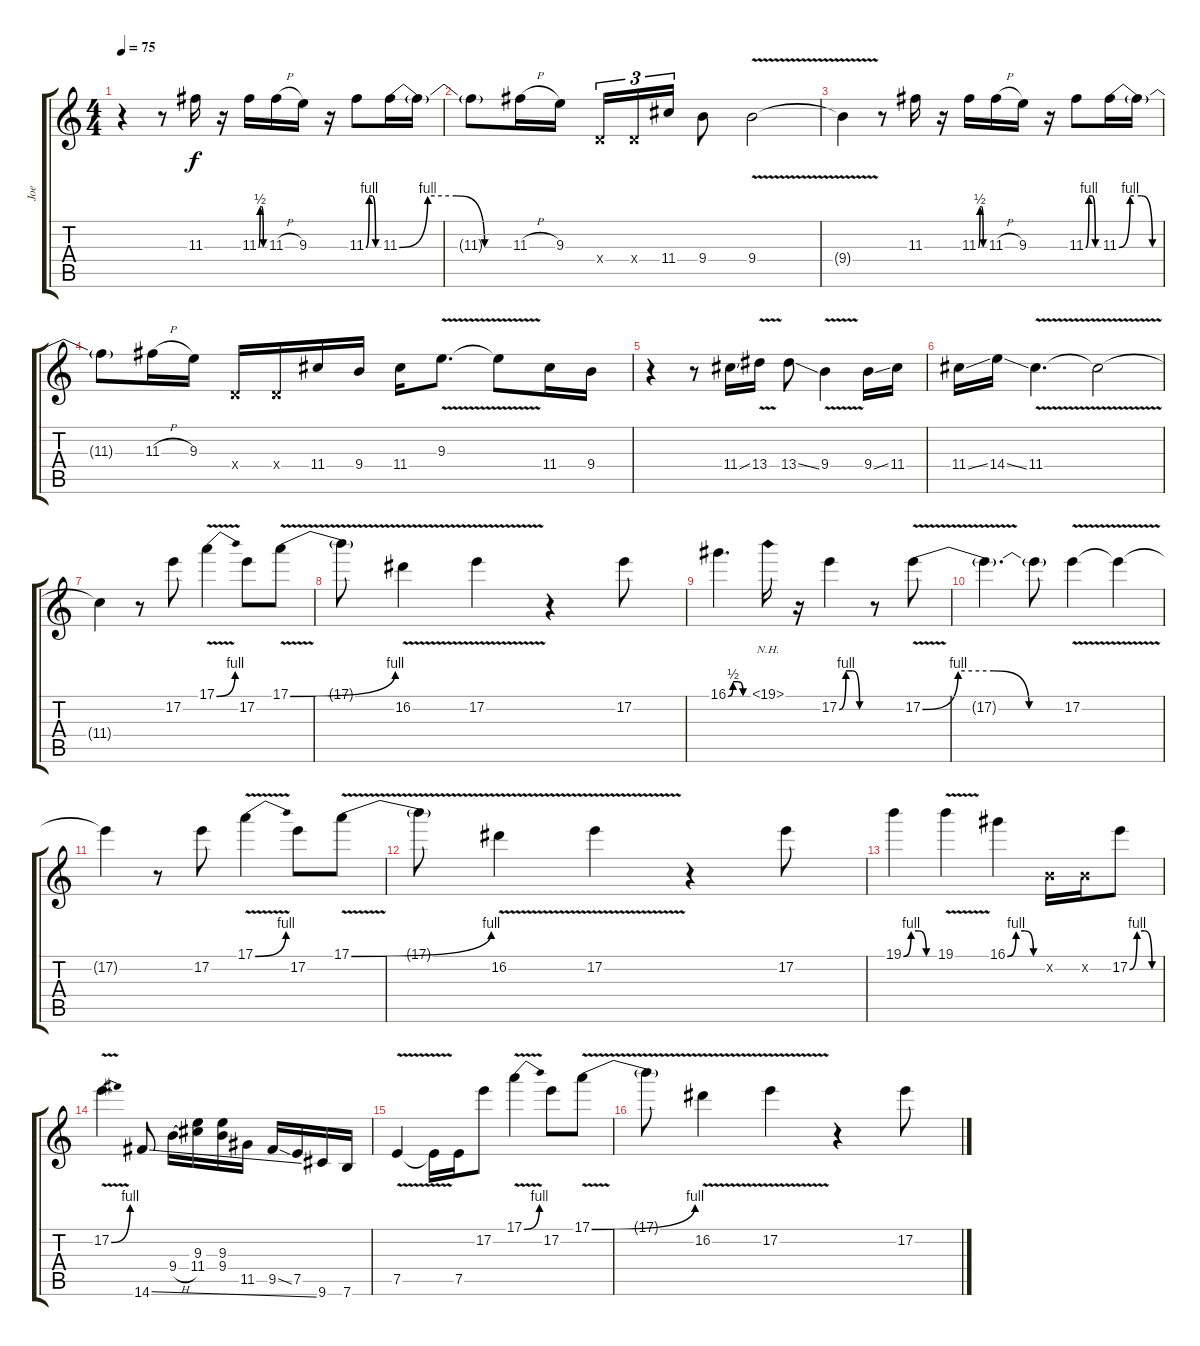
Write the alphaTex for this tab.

\track ("Joe" "Joe") {instrument distortionguitar}
\staff {score tabs}
\tuning (E4 B3 G3 D3 A2 E2) {hide}
\ts (4 4)
\tempo 75
\clef g2
\ks c
r.4{dy f} r.8 11.3.16 r.16 11.3{be (custom 0 0 15 2 30 2 45 0 60 0)}.16 11.3{h}.16 9.3.16 r.16 11.3{be (custom 0 0 15 4 30 4 45 0 60 0)}.8 11.3{be (custom 0 0 15 4 30 4 45 0 60 0)}.16 11.3{t}.16 |
11.3{t}.8 11.3{h}.16 9.3.16 0.4{x}.16{tu (3 2)} 0.4{x}.16{tu (3 2)} 11.4.16{tu (3 2)} 9.4.8 9.4{v}.2 |
9.4{t}.4 r.8 11.3.16 r.16 11.3{be (custom 0 0 15 2 30 2 45 0 60 0)}.16 11.3{h}.16 9.3.16 r.16 11.3{be (custom 0 0 15 4 30 4 45 0 60 0)}.8 11.3{be (custom 0 0 15 4 30 4 45 0 60 0)}.16 11.3{t}.16 |
11.3{t}.8 11.3{h}.16 9.3.16 0.4{x}.16 0.4{x}.16 11.4.16 9.4.16 11.4.16 9.3{v}.8{d} 9.3{t}.8 11.4.16 9.4.16 |
r.4 r.8 11.4{ss}.16 13.4{v}.16 13.4{ss}.8 9.4{v}.4 9.4{ss}.16 11.4.16 |
11.4{ss}.16 14.4{ss}.16 11.4{v}.4{d} 11.4{t}.2 |
11.4{t}.4 r.8 17.2.8 17.1{be (bend 0 0 60 4) v}.4 17.2.8 17.1{be (bend 0 0 60 4) v}.8 |
17.1{t}.8 16.2{v}.4 17.2{v}.4 r.4 17.2.8 |
16.1{be (custom 0 0 15 2 30 2 45 0 60 0)}.4{d} 19.1{nh}.16 r.16 17.2{be (custom 0 0 15 4 30 4 45 0 60 0)}.4 r.8 17.2{be (custom 0 0 15 4 30 4 45 0 60 0) v}.8 |
17.2{t}.4{d} 17.2{t}.8 17.2{v}.4 17.2{t}.4 |
17.2{t}.4 r.8 17.2.8 17.1{be (bend 0 0 60 4) v}.4 17.2.8 17.1{be (bend 0 0 60 4) v}.8 |
17.1{t}.8 16.2{v}.4 17.2{v}.4 r.4 17.2.8 |
19.1{be (custom 0 0 15 4 30 4 45 0 60 0)}.4 19.1{v}.4 16.1{be (custom 0 0 15 4 30 4 45 0 60 0)}.4 0.2{x}.16 0.2{x}.16 17.2{be (custom 0 0 15 4 30 4 45 0 60 0)}.8 |
17.2{be (bend 0 0 60 4) v}.4{d} 14.6{ss}.8 9.4{h}.16 (9.3 11.4).16 (9.3 9.4).16 11.5.16 9.5{ss}.16 7.5.16 9.6.16 7.6.16 |
7.5{v}.4 7.5{t}.16 7.5.16 17.2.8 17.1{be (bend 0 0 60 4) v}.4 17.2.8 17.1{be (bend 0 0 60 4) v}.8 |
17.1{t}.8 16.2{v}.4 17.2{v}.4 r.4 17.2.8
